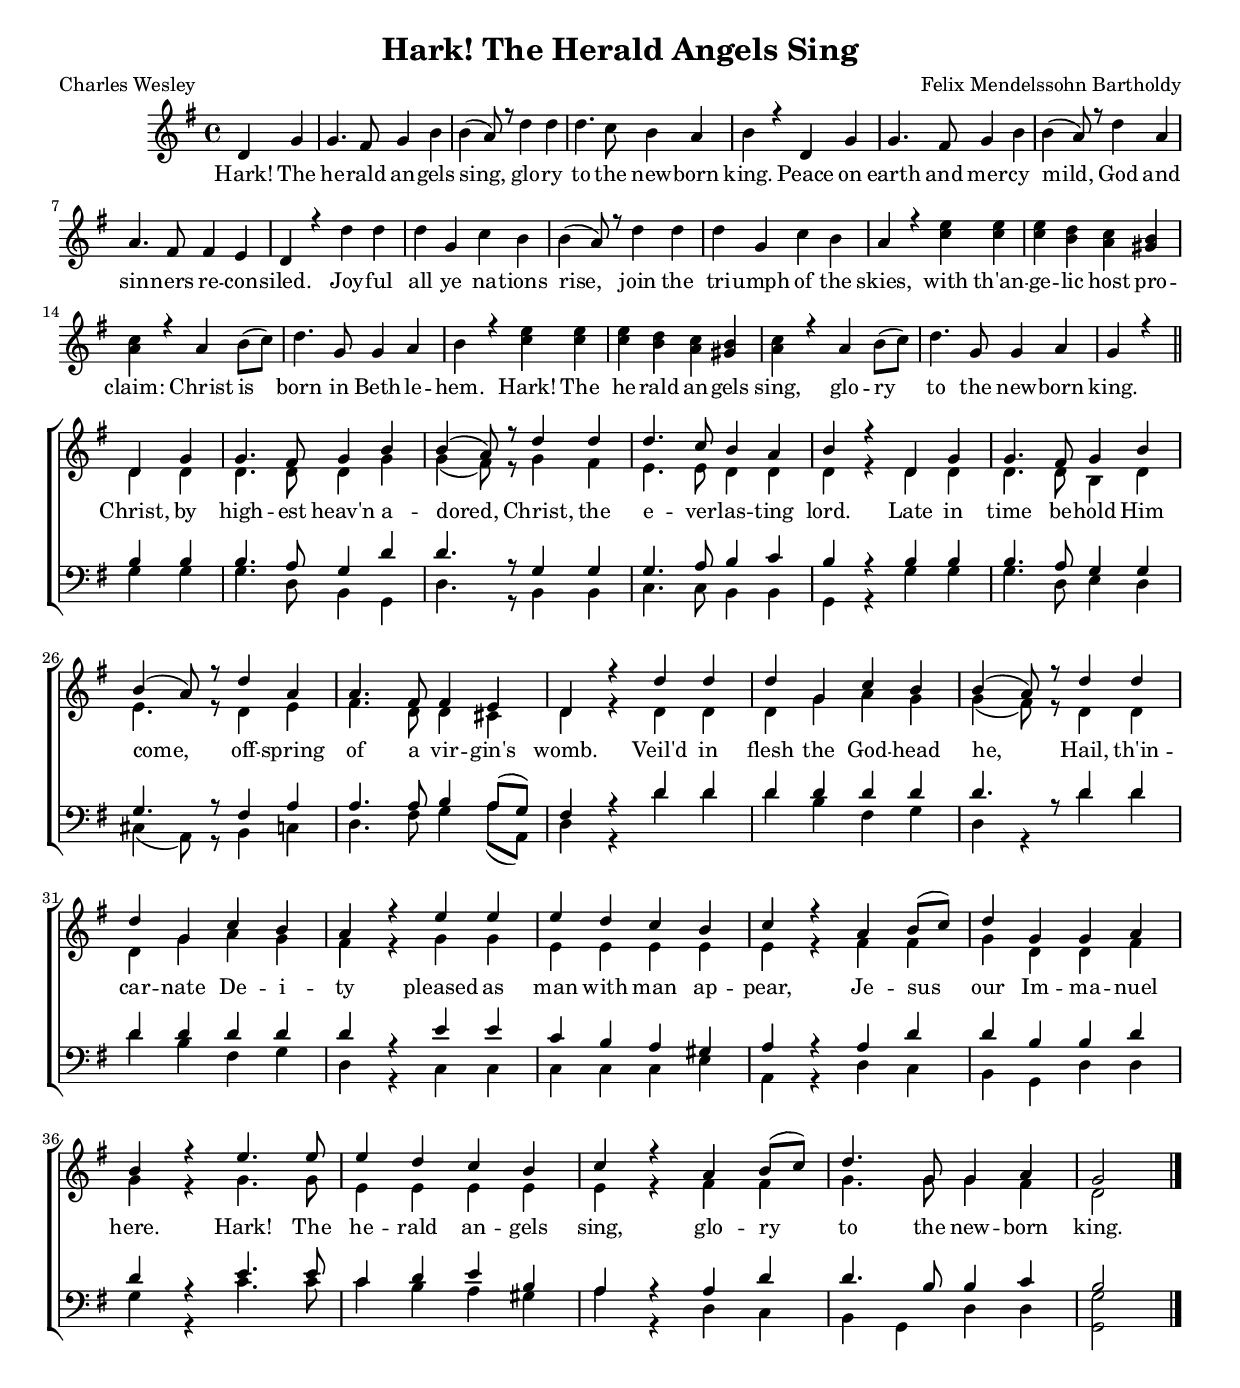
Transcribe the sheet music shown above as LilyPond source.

\version "2.13.39"

#(set-global-staff-size 17)

\header {
  title = "Hark! The Herald Angels Sing"
  composer = "Felix Mendelssohn Bartholdy"
  poet = "Charles Wesley"
}

\paper {
  #(set-paper-size "a4")
  system-count = #7
}

global = {
  \key g \major
  \time 4/4
  \partial 2
}

soprano = \relative c' {
  \global
  \stemNeutral
  d4 g
  
  g4. fis8 g4 b
  b( a8) r d4 d
  d4. c8 b4 a
  b4 r d, g
  
  g4. fis8 g4 b 
  b( a8) r d4 a \break
  a4. fis8 fis4 e 
  d r d' d
  
  d g, c b
  b( a8) r d4 d
  d g, c b
  a4 r <c e> <c e>
  <c e> <b d> <a c> <gis b>
  
  <a c> r a b8( c)
  d4. g,8 g4 a
  b r <c e> <c e>
  <c e> <b d> <a c> <gis b>
  
  <a c> r a b8( c)
  d4. g,8 g4 a
  g r \bar "||" \break \stemUp d4 g
  
  g4. fis8 g4 b
  b( a8) r d4 d
  d4. c8 b4 a
  b4 r d, g
  
  g4. fis8 g4 b
  b( a8) r d4 a
  a4. fis8 fis4 e 
  d r d' d
  
  d g, c b
  b( a8) r d4 d
  d g, c b
  a4 r e' e
  e d c b
  
  c r a b8( c)
  d4 g, g a
  b r e4. e8
  e4 d c b
  
  c r a b8( c)
  d4. g,8 g4 a
  g2 \bar "|." 
  
}

alto = \relative c' {
  \global
  s2
  s1*19
  s2 d4 d
  
  d4. d8 d4 g
  g(fis8) r g4 fis4
  e4. e8 d4 d
  d r d d
  
  d4. d8 b4 d
  e4. r8 d4 e
  fis4. d8 d4 cis
  d r d d
  d g a g
  
  g( fis8) r d4 d
  d g a g
  fis r g g
  e e e e
  e r fis fis
  
  g d d fis
  g r g4. g8
  e4 e e e
  e r fis fis
  
  g4. g8 g4 fis
  d2
  
  
}

tenor = \relative c' {
  \global
  s2
  R1*19
  s2 b4 b
  
  b4. a8 g4 d'
  d4. r8 g,4 g
  g4. a8 b4 c
  b r b b
  
  b4. a8 g4 g
  g4. r8 fis4 a
  a4. a8 b4 a8( g)
  fis4 r d' d
  
  d d d d
  d4. r8 d4 d
  d d d d
  d r e e
  
  c b a gis
  a r a d
  d b b d
  d r e4. e8
  
  c4 d e b
  a r a d
  d4. b8 b4 c
  b2
  
  
}

bass = \relative c' {
  \global
  s2
  R1*19
  s2 g4 g
  
  g4. d8 b4 g
  d'4. r8 b4 b
  c4. c8 b4 b
  g r g' g
  
  g4. d8 e4 d
  cis( a8) r b4 c
  d4. fis8 g4 a8( a,)
  d4 r d' d
  
  d b fis g
  d r d' d
  d b fis g
  d r c c
  
  c c c e
  a, r d c
  b g d' d
  g r c4. c8
  
  c4 b a gis
  a r d, c
  b g d' d
  <g, g'>2
}

verse = \lyricmode {
  Hark! The he -- rald an -- gels sing, glo -- ry to the new -- born king.
  Peace on earth and mer -- cy mild, God and sin -- ners re -- con -- siled.
  
  Joy -- ful all ye na -- tions rise, join the tri -- umph of the skies,
  with th'an -- ge -- lic host pro -- claim: Christ is born in Beth -- le -- hem.
  Hark! The he -- rald an -- gels sing, glo -- ry to the new -- born king.
  
  Christ, by high -- est heav'n a -- dored, Christ, the e -- ver -- las -- ting lord.
  Late in time be -- hold Him come, off -- spring of a vir -- gin's womb.
  
  Veil'd in flesh the God -- head he, Hail, th'in -- car -- nate De -- i -- ty
  pleased as man with man ap -- pear, Je -- sus our Im -- ma -- nuel here.
  Hark! The he -- rald an -- gels sing, glo -- ry to the new -- born king.
}

\score {
  \new ChoirStaff <<
    \new Staff \with {
      %midiInstrument = "choir aahs"
      %instrumentName = \markup \center-column { "Sopran" "Alt" }
    } <<
      \new Voice = "soprano" { \voiceOne \soprano }
      \new Voice = "alto" { \voiceTwo \alto }
    >>
    \new Lyrics \lyricsto "soprano" \verse
    \new Staff \with {
      %midiInstrument = "choir aahs"
      %instrumentName = \markup \center-column { "Tenor" "Bass" }
    } <<
      
      \clef bass
      \new Voice = "tenor" { \voiceOne \tenor }
      \new Voice = "bass" { \voiceTwo \bass }
    >>
  >>
  \layout {
    \context {
      \Staff \RemoveEmptyStaves
      \override VerticalAxisGroup #'remove-first = ##t
    }
  }

  \midi {
    \context {
      \Score
      tempoWholesPerMinute = #(ly:make-moment 100 4)
    }
  }
}
